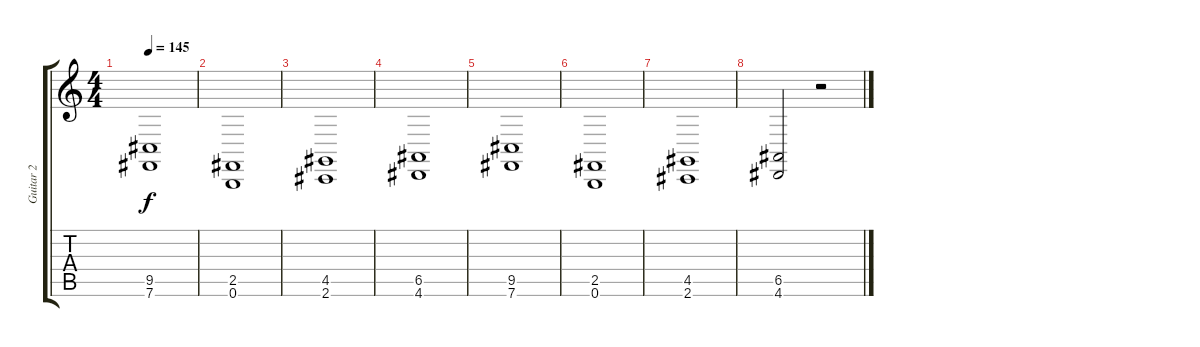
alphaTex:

\track ("Guitar 2" "Guitar 2") {instrument lead2sawtooth}
\staff {score tabs}
\tuning (B3 G3 D3 A2 E2 B1) {hide}
\ts (4 4)
\tempo 145
\clef g2
\ks c
(9.5 7.6).1{dy f} |
(2.5 0.6).1 |
(4.5 2.6).1 |
(6.5 4.6).1 |
(9.5 7.6).1 |
(2.5 0.6).1 |
(4.5 2.6).1 |
(6.5 4.6).2 r.2
